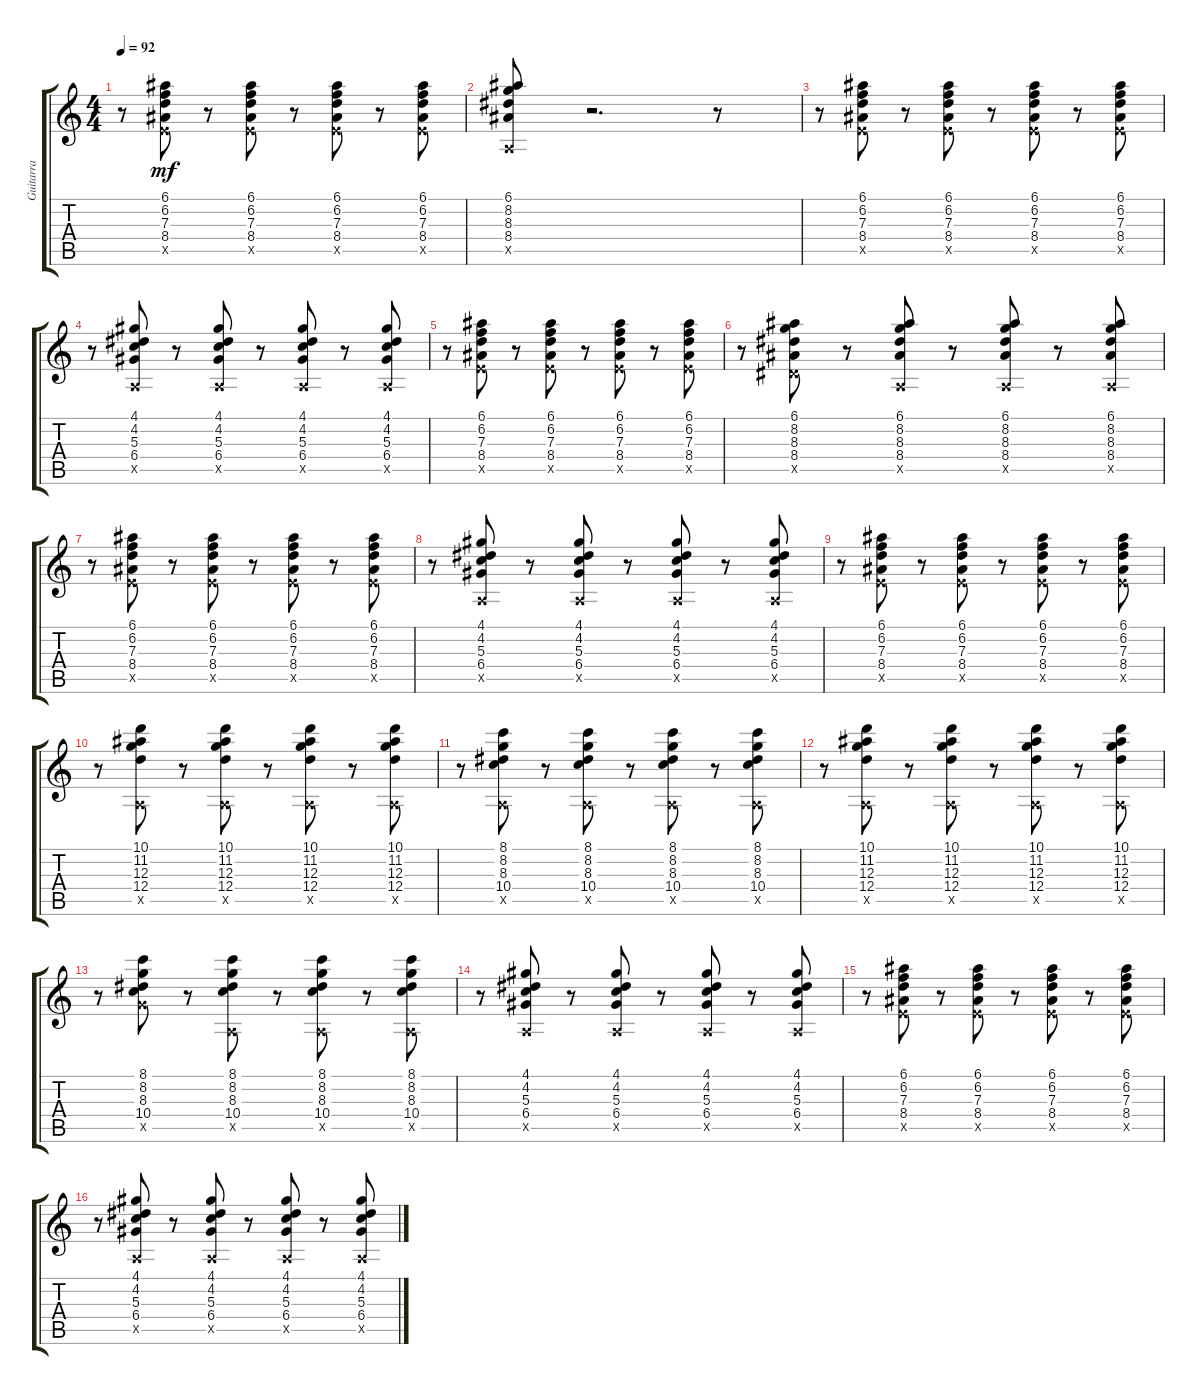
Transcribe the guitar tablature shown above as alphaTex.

\track ("Guitarra" "Guitarra") {instrument electricguitarjazz}
\staff {score tabs}
\tuning (E4 B3 G3 D3 A2 E2) {hide}
\ts (4 4)
\tempo 92
\clef g2
\ks c
r.8{dy mf} (6.1 6.2 7.3 8.4 7.5{x}).8 r.8 (6.1 6.2 7.3 8.4 7.5{x}).8 r.8 (6.1 6.2 7.3 8.4 7.5{x}).8 r.8 (6.1 6.2 7.3 8.4 7.5{x}).8 |
(6.1 8.2 8.3 8.4 0.5{x}).8 r.2{d} r.8 |
r.8 (6.1 6.2 7.3 8.4 7.5{x}).8 r.8 (6.1 6.2 7.3 8.4 7.5{x}).8 r.8 (6.1 6.2 7.3 8.4 7.5{x}).8 r.8 (6.1 6.2 7.3 8.4 7.5{x}).8 |
r.8 (4.1 4.2 5.3 6.4 0.5{x}).8 r.8 (4.1 4.2 5.3 6.4 0.5{x}).8 r.8 (4.1 4.2 5.3 6.4 0.5{x}).8 r.8 (4.1 4.2 5.3 6.4 0.5{x}).8 |
r.8 (6.1 6.2 7.3 8.4 7.5{x}).8 r.8 (6.1 6.2 7.3 8.4 7.5{x}).8 r.8 (6.1 6.2 7.3 8.4 7.5{x}).8 r.8 (6.1 6.2 7.3 8.4 7.5{x}).8 |
r.8 (6.1 8.2 8.3 8.4 6.5{x}).8 r.8 (6.1 8.2 8.3 8.4 0.5{x}).8 r.8 (6.1 8.2 8.3 8.4 0.5{x}).8 r.8 (6.1 8.2 8.3 8.4 0.5{x}).8 |
r.8 (6.1 6.2 7.3 8.4 7.5{x}).8 r.8 (6.1 6.2 7.3 8.4 7.5{x}).8 r.8 (6.1 6.2 7.3 8.4 7.5{x}).8 r.8 (6.1 6.2 7.3 8.4 7.5{x}).8 |
r.8 (4.1 4.2 5.3 6.4 0.5{x}).8 r.8 (4.1 4.2 5.3 6.4 0.5{x}).8 r.8 (4.1 4.2 5.3 6.4 0.5{x}).8 r.8 (4.1 4.2 5.3 6.4 0.5{x}).8 |
r.8 (6.1 6.2 7.3 8.4 7.5{x}).8 r.8 (6.1 6.2 7.3 8.4 7.5{x}).8 r.8 (6.1 6.2 7.3 8.4 7.5{x}).8 r.8 (6.1 6.2 7.3 8.4 7.5{x}).8 |
r.8 (10.1 11.2 12.3 12.4 0.5{x}).8 r.8 (10.1 11.2 12.3 12.4 0.5{x}).8 r.8 (10.1 11.2 12.3 12.4 0.5{x}).8 r.8 (10.1 11.2 12.3 12.4 0.5{x}).8 |
r.8 (8.1 8.2 8.3 10.4 0.5{x}).8 r.8 (8.1 8.2 8.3 10.4 0.5{x}).8 r.8 (8.1 8.2 8.3 10.4 0.5{x}).8 r.8 (8.1 8.2 8.3 10.4 0.5{x}).8 |
r.8 (10.1 11.2 12.3 12.4 0.5{x}).8 r.8 (10.1 11.2 12.3 12.4 0.5{x}).8 r.8 (10.1 11.2 12.3 12.4 0.5{x}).8 r.8 (10.1 11.2 12.3 12.4 0.5{x}).8 |
r.8 (8.1 8.2 8.3 10.4 10.5{x}).8 r.8 (8.1 8.2 8.3 10.4 0.5{x}).8 r.8 (8.1 8.2 8.3 10.4 0.5{x}).8 r.8 (8.1 8.2 8.3 10.4 0.5{x}).8 |
r.8 (4.1 4.2 5.3 6.4 0.5{x}).8 r.8 (4.1 4.2 5.3 6.4 0.5{x}).8 r.8 (4.1 4.2 5.3 6.4 0.5{x}).8 r.8 (4.1 4.2 5.3 6.4 0.5{x}).8 |
r.8 (6.1 6.2 7.3 8.4 7.5{x}).8 r.8 (6.1 6.2 7.3 8.4 7.5{x}).8 r.8 (6.1 6.2 7.3 8.4 7.5{x}).8 r.8 (6.1 6.2 7.3 8.4 7.5{x}).8 |
r.8 (4.1 4.2 5.3 6.4 0.5{x}).8 r.8 (4.1 4.2 5.3 6.4 0.5{x}).8 r.8 (4.1 4.2 5.3 6.4 0.5{x}).8 r.8 (4.1 4.2 5.3 6.4 0.5{x}).8
